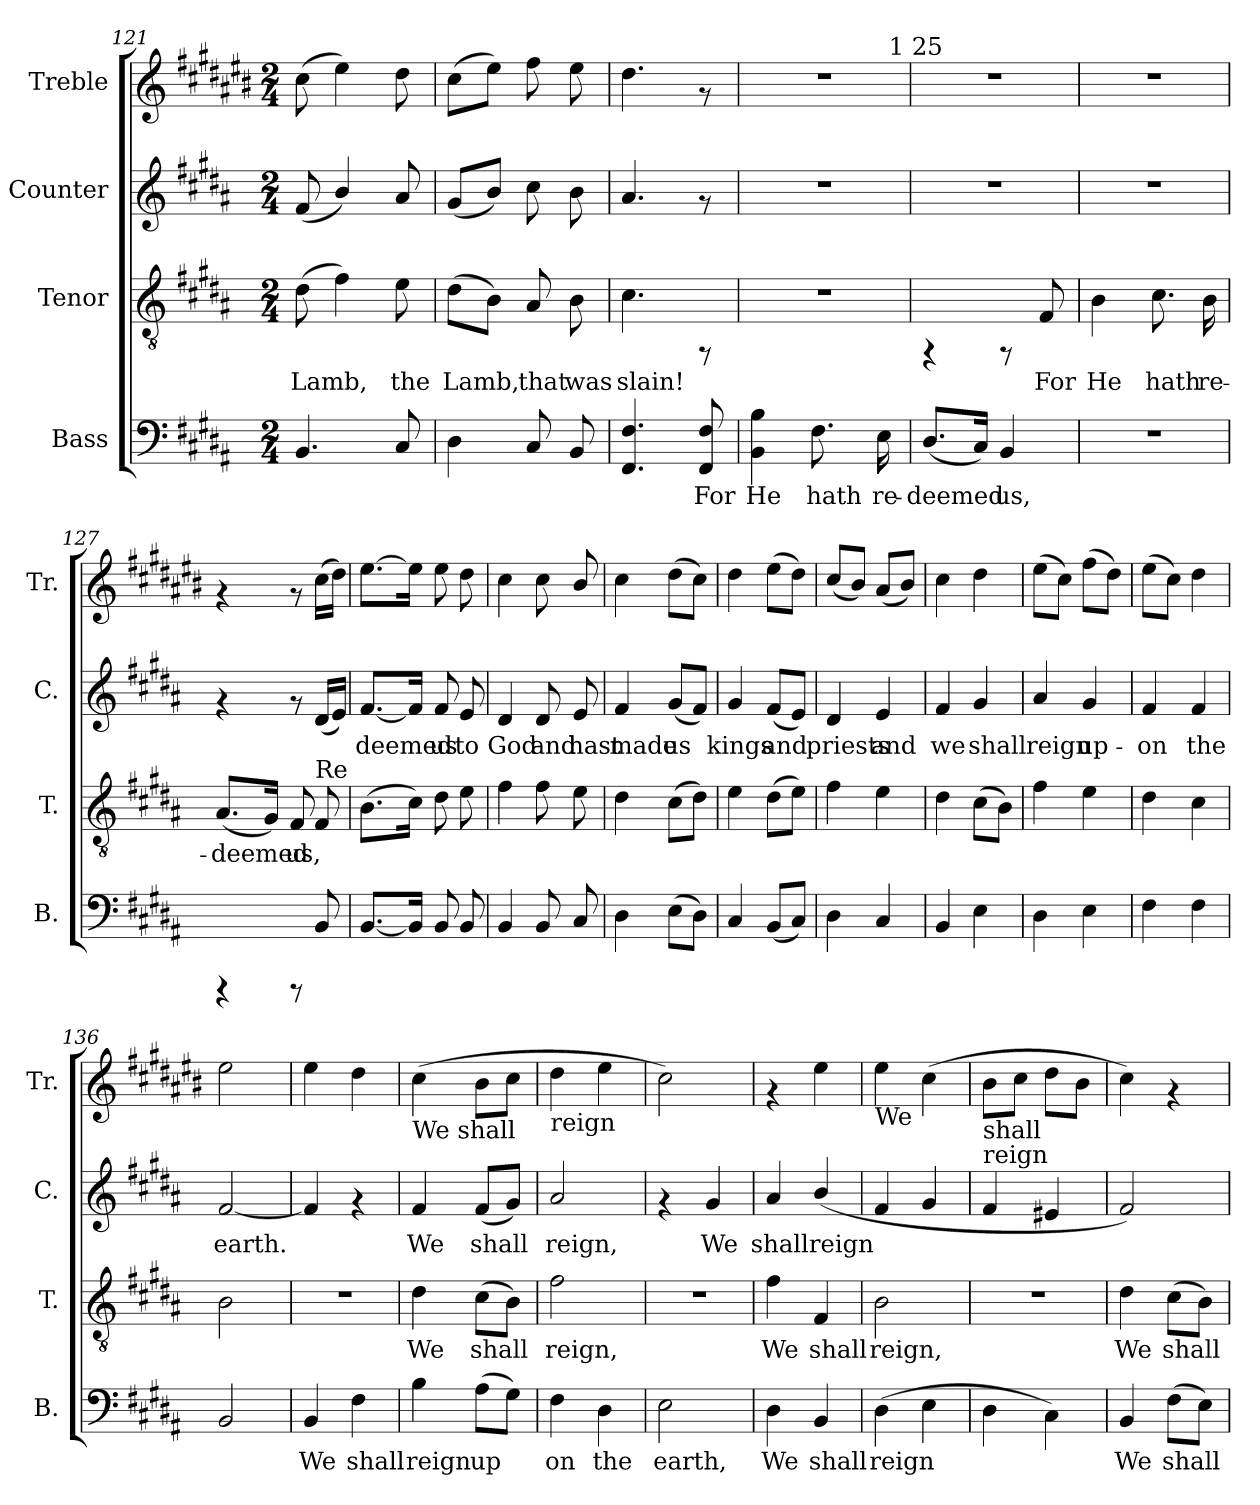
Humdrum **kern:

**kern	**text	**kern	**text	**kern	**text	**kern
*part4	*part4	*part3	*part3	*part2	*part2	*part1
*staff4	*staff4	*staff3	*staff3	*staff2	*staff2	*staff1
*I"Bass	*	*I"Tenor	*	*I"Counter	*	*I"Treble
*I'B.	*	*I'T.	*	*I'C.	*	*I'Tr.
!!LO:LB:g=z
*clefF4	*	*clefGv2	*	*clefG2	*	*clefG2
*	*	*	*	*	*	*ITrd1c2
*k[f#c#g#d#a#]	*	*k[f#c#g#d#a#]	*	*k[f#c#g#d#a#]	*	*k[f#c#g#d#a#]
*B:	*	*B:	*	*B:	*	*B:
*M2/4	*	*M2/4	*	*M2/4	*	*M2/4
=121	=121	=121	=121	=121	=121	=121
!	!LO:LY:b:cj	!	!LO:LY:b:cj	!	!LO:LY:b:cj	!
4.BB/	.	(>8d#\	Lamb,	(<8f#/	.	(>8b\
!	!	!	!LO:LY:b:cj	!	!LO:LY:b:cj	!
.	.	4f#\)	.	4b/)	.	4dd#\)
!	!LO:LY:b:cj	!	!LO:LY:b:cj	!	!LO:LY:b:cj	!
8C#/	.	8e\	the	8a#/	.	8cc#\
=122	=122	=122	=122	=122	=122	=122
!	!LO:LY:b:cj	!	!LO:LY:b:cj	!	!LO:LY:b:cj	!
4D#\	.	(>8d#\L	Lamb,	(<8g#/L	.	(>8b\L
!	!	!	!LO:LY:b:cj	!	!LO:LY:b:cj	!
.	.	8B\J)	.	8b/J)	.	8dd#\J)
!	!LO:LY:b:cj	!	!LO:LY:b:cj	!	!LO:LY:b:cj	!
8C#/	.	8A#/	that	8cc#\	.	8ee\
!	!LO:LY:b:cj	!	!LO:LY:b:cj	!	!LO:LY:b:cj	!
8BB/	.	8B\	was	8b\	.	8dd#\
=123	=123	=123	=123	=123	=123	=123
!	!LO:LY:b:cj	!	!LO:LY:b:cj	!	!LO:LY:b:cj	!
4.F#/ 4.FF#/	.	4.c#\	slain!	4.a#/	.	4.cc#\
!	!LO:LY:b:cj	!	!	!	!	!
8F#/ 8FF#/	For	8rFF	.	8rf	.	8rf
=124	=124	=124	=124	=124	=124	=124
!	!LO:LY:b:cj	!	!	!	!	!
*	*	*	*	*	*	*^
4B\ 4BB\	He	2r	.	2r	.	2r	4ryy
!	!LO:LY:b:cj	!	!	!	!	!	!
8.F#\	hath	.	.	.	.	.	8ryy
.	.	.	.	.	.	.	16ryy
!	!LO:LY:b:cj	!	!	!	!	!	!
16E\	re-	.	.	.	.	.	64ryy
!	!	!	!	!	!	!	!LO:TX:a:t=1 25
.	.	.	.	.	.	.	32.ryy
=125	=125	=125	=125	=125	=125	=125	=125
!	!LO:LY:b:cj	!	!	!	!	!	!
*	*	*	*	*	*	*v	*v
(<8.D#/L	-deemed	4rFF	.	2r	.	2r
!	!LO:LY:b:cj	!	!	!	!	!
16C#/J)	.	.	.	.	.	.
!	!LO:LY:b:cj	!	!	!	!	!
4BB/	us,	8rFF	.	.	.	.
!	!	!	!LO:LY:b:cj	!	!	!
.	.	8F#/	For	.	.	.
=126	=126	=126	=126	=126	=126	=126
!	!	!	!LO:LY:b:cj	!	!	!
2r	.	4B\	He	2r	.	2r
!	!	!	!LO:LY:b:cj	!	!	!
.	.	8.c#\	hath	.	.	.
!	!	!	!LO:LY:b:cj	!	!	!
.	.	16B\	re-	.	.	.
=127	=127	=127	=127	=127	=127	=127
!	!	!	!LO:LY:b:cj	!	!	!
4rCCC	.	(<8.A#/L	-deemed	4rf	.	4rf
!	!	!	!LO:LY:b:cj	!	!	!
.	.	16G#/J)	.	.	.	.
!	!	!	!LO:LY:b:cj	!	!	!
8rCCC	.	8F#/	us,	8rf	.	8rf
!	!	!LO:TX:a:t=Re	!	!	!	!
!	!LO:LY:b:cj	!	!LO:LY:b:cj	!	!LO:LY:b:cj	!
8BB/	.	8F#/	.	(<16d#/L	.	(>16b\L
!	!	!	!	!	!LO:LY:b:cj	!
.	.	.	.	16e/J)	.	16cc#\J)
!!LO:PB:g=z
=128	=128	=128	=128	=128	=128	=128
!	!LO:LY:b:cj	!	!LO:LY:b:cj	!	!LO:LY:b:cj	!
[<8.BB/L	.	(>8.B\L	.	[<8.f#/L	deemed	[>8.dd#\L
!	!LO:LY:b:cj	!	!LO:LY:b:cj	!	!LO:LY:b:cj	!
16BB/J]	.	16c#\J)	.	16f#/J]	.	16dd#\J]
!	!LO:LY:b:cj	!	!LO:LY:b:cj	!	!LO:LY:b:cj	!
8BB/	.	8d#\	.	8f#/	us	8dd#\
!	!LO:LY:b:cj	!	!LO:LY:b:cj	!	!LO:LY:b:cj	!
8BB/	.	8e\	.	8e/	to	8cc#\
=129	=129	=129	=129	=129	=129	=129
!	!LO:LY:b:cj	!	!LO:LY:b:cj	!	!LO:LY:b:cj	!
4BB/	.	4f#\	.	4d#/	God	4b\
!	!LO:LY:b:cj	!	!LO:LY:b:cj	!	!LO:LY:b:cj	!
8BB/	.	8f#\	.	8d#/	and	8b\
!	!LO:LY:b:cj	!	!LO:LY:b:cj	!	!LO:LY:b:cj	!
8C#/	.	8e\	.	8e/	hast	8a#>/
=130	=130	=130	=130	=130	=130	=130
!	!LO:LY:b:cj	!	!LO:LY:b:cj	!	!LO:LY:b:cj	!
4D#\	.	4d#\	.	4f#/	made	4b\
!	!LO:LY:b:cj	!	!LO:LY:b:cj	!	!LO:LY:b:cj	!
(>8E\L	.	(>8c#\L	.	(<8g#/L	us	(>8cc#\L
!	!LO:LY:b:cj	!	!LO:LY:b:cj	!	!LO:LY:b:cj	!
8D#\J)	.	8d#\J)	.	8f#/J)	.	8b\J)
=131	=131	=131	=131	=131	=131	=131
!	!LO:LY:b:cj	!	!LO:LY:b:cj	!	!LO:LY:b:cj	!
4C#/	.	4e\	.	4g#/	kings	4cc#\
!	!LO:LY:b:cj	!	!LO:LY:b:cj	!	!LO:LY:b:cj	!
(<8BB/L	.	(>8d#\L	.	(<8f#/L	and	(>8dd#\L
!	!LO:LY:b:cj	!	!LO:LY:b:cj	!	!LO:LY:b:cj	!
8C#/J)	.	8e\J)	.	8e/J)	.	8cc#\J)
=132	=132	=132	=132	=132	=132	=132
!	!LO:LY:b:cj	!	!LO:LY:b:cj	!	!LO:LY:b:cj	!
4D#\	.	4f#\	.	4d#/	priests	(<8b/L
.	.	.	.	.	.	8a#/J)
!	!LO:LY:b:cj	!	!LO:LY:b:cj	!	!LO:LY:b:cj	!
4C#/	.	4e\	.	4e/	and	(<8g#/L
.	.	.	.	.	.	8a#/J)
=133	=133	=133	=133	=133	=133	=133
!	!LO:LY:b:cj	!	!LO:LY:b:cj	!	!LO:LY:b:cj	!
4BB/	.	4d#\	.	4f#/	we	4b\
!	!LO:LY:b:cj	!	!LO:LY:b:cj	!	!LO:LY:b:cj	!
4E\	.	(>8c#\L	.	4g#/	shall	4cc#\
!	!	!	!LO:LY:b:cj	!	!	!
.	.	8B\J)	.	.	.	.
=134	=134	=134	=134	=134	=134	=134
!	!LO:LY:b:cj	!	!LO:LY:b:cj	!	!LO:LY:b:cj	!
4D#\	.	4f#\	.	4a#/	reign	(>8dd#\L
.	.	.	.	.	.	8b\J)
!	!LO:LY:b:cj	!	!LO:LY:b:cj	!	!LO:LY:b:cj	!
4E\	.	4e\	.	4g#/	up-	(>8ee\L
.	.	.	.	.	.	8cc#>\J)
=135	=135	=135	=135	=135	=135	=135
!	!LO:LY:b:cj	!	!LO:LY:b:cj	!	!LO:LY:b:cj	!
4F#\	.	4d#\	.	4f#/	-on	(>8dd#\L
.	.	.	.	.	.	8b\J)
!	!LO:LY:b:cj	!	!LO:LY:b:cj	!	!LO:LY:b:cj	!
4F#\	.	4c#\	.	4f#/	the	4cc#\
!!LO:PB:g=z
=136	=136	=136	=136	=136	=136	=136
!	!LO:LY:b:cj	!	!LO:LY:b:cj	!	!LO:LY:b:cj	!
2BB/	.	2B\	.	[<2f#/	earth.	2dd#\
=137	=137	=137	=137	=137	=137	=137
!	!LO:LY:b:cj	!	!	!	!LO:LY:b:cj	!
4BB/	We	2r	.	4f#/]	.	4dd#\
!	!LO:LY:b:cj	!	!	!	!	!
4F#\	shall	.	.	4rf	.	4cc#\
=138	=138	=138	=138	=138	=138	=138
!	!	!	!	!	!	!LO:TX:b:t=We shall
!	!LO:LY:b:cj	!	!LO:LY:b:cj	!	!LO:LY:b:cj	!
4B\	reign	4d#\	We	4f#/	We	(>4b\
!	!LO:LY:b:cj	!	!LO:LY:b:cj	!	!LO:LY:b:cj	!
(>8A#\L	up-	(>8c#\L	shall	(<8f#/L	shall	8a#\L
!	!LO:LY:b:cj	!	!LO:LY:b:cj	!	!LO:LY:b:cj	!
8G#\J)	--	8B\J)	.	8g#/J)	.	8b\J
=139	=139	=139	=139	=139	=139	=139
!	!	!	!	!	!	!LO:TX:b:t=reign
!	!LO:LY:b:cj	!	!LO:LY:b:cj	!	!LO:LY:b:cj	!
4F#\	-on	2f#\	reign,	2a#/	reign,	4cc#\
!	!LO:LY:b:cj	!	!	!	!	!
4D#\	the	.	.	.	.	4dd#\
=140	=140	=140	=140	=140	=140	=140
!	!LO:LY:b:cj	!	!	!	!	!
2E\	earth,	2r	.	4rf	.	2b\)
!	!	!	!	!	!LO:LY:b:cj	!
.	.	.	.	4g#/	We	.
=141	=141	=141	=141	=141	=141	=141
!	!LO:LY:b:cj	!	!LO:LY:b:cj	!	!LO:LY:b:cj	!
4D#\	We	4f#\	We	4a#/	shall	4rf
!	!LO:LY:b:cj	!	!LO:LY:b:cj	!	!LO:LY:b:cj	!
4BB/	shall	4F#/	shall	(<4b/	reign	4dd#\
=142	=142	=142	=142	=142	=142	=142
!	!	!	!	!	!	!LO:TX:b:t=We
!	!LO:LY:b:cj	!	!LO:LY:b:cj	!	!LO:LY:b:cj	!
(>4D#<\	reign	2B\	reign,	4f#/	.	4dd#\
!	!LO:LY:b:cj	!	!	!	!LO:LY:b:cj	!
4E\	.	.	.	4g#/	.	(>4b\
=143	=143	=143	=143	=143	=143	=143
!	!	!	!	!	!	!LO:TX:b:t=shall
!	!	!	!	!	!	!LO:TX:b:t=reign
!	!LO:LY:b:cj	!	!	!	!LO:LY:b:cj	!
4D#\	.	2r	.	4f#/	.	8a#\L
.	.	.	.	.	.	8b\J
!	!LO:LY:b:cj	!	!	!	!LO:LY:b:cj	!
4C#\)	.	.	.	4e#X/	.	8cc#\L
.	.	.	.	.	.	8a#\J
=144	=144	=144	=144	=144	=144	=144
!	!LO:LY:b:cj	!	!LO:LY:b:cj	!	!LO:LY:b:cj	!
4BB/	We	4d#\	We	2f#/)	.	4b\)
!	!LO:LY:b:cj	!	!LO:LY:b:cj	!	!	!
(>8F#\L	shall	(>8c#\L	shall	.	.	4rf
!	!LO:LY:b:cj	!	!LO:LY:b:cj	!	!	!
8E\J)	.	8B\J)	.	.	.	.
=	=	=	=	=	=	=
*-	*-	*-	*-	*-	*-	*-
